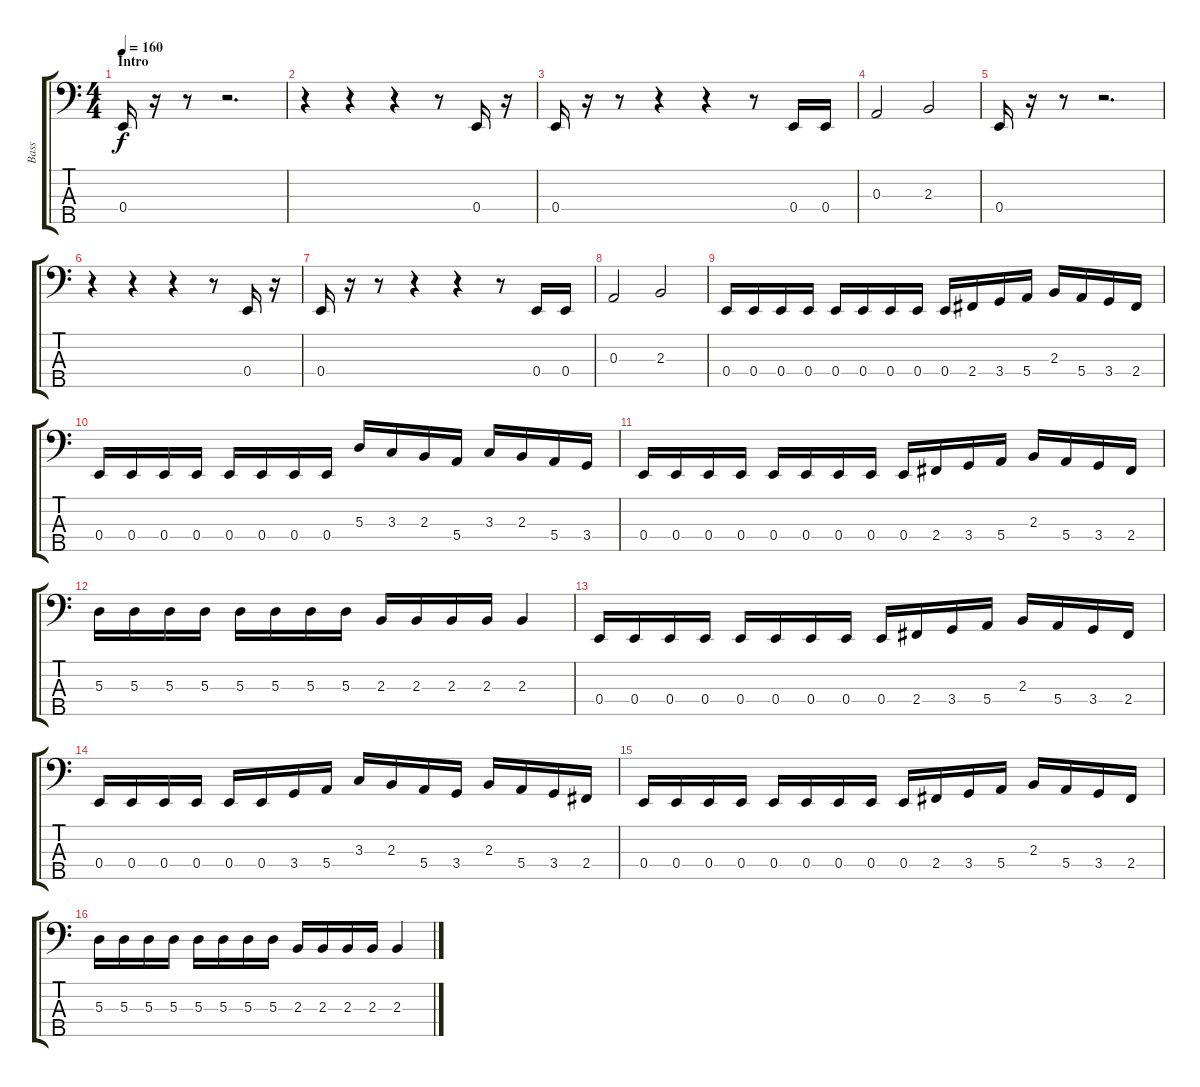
\track ("Bass" "Bass") {instrument electricbassfinger}
\staff {score tabs}
\tuning (G2 D2 A1 E1 B0) {hide}
\ts (4 4)
\section ("" "Intro")
\tempo 160
\clef f4
\ks c
0.4.16{dy f instrument electricbassfinger} r.16 r.8 r.2{d} |
r.4 r.4 r.4 r.8 0.4.16 r.16 |
0.4.16 r.16 r.8 r.4 r.4 r.8 0.4.16 0.4.16 |
0.3.2 2.3.2 |
0.4.16 r.16 r.8 r.2{d} |
r.4 r.4 r.4 r.8 0.4.16 r.16 |
0.4.16 r.16 r.8 r.4 r.4 r.8 0.4.16 0.4.16 |
0.3.2 2.3.2 |
0.4.16 0.4.16 0.4.16 0.4.16 0.4.16 0.4.16 0.4.16 0.4.16 0.4.16 2.4.16 3.4.16 5.4.16 2.3.16 5.4.16 3.4.16 2.4.16 |
0.4.16 0.4.16 0.4.16 0.4.16 0.4.16 0.4.16 0.4.16 0.4.16 5.3.16 3.3.16 2.3.16 5.4.16 3.3.16 2.3.16 5.4.16 3.4.16 |
0.4.16 0.4.16 0.4.16 0.4.16 0.4.16 0.4.16 0.4.16 0.4.16 0.4.16 2.4.16 3.4.16 5.4.16 2.3.16 5.4.16 3.4.16 2.4.16 |
5.3.16 5.3.16 5.3.16 5.3.16 5.3.16 5.3.16 5.3.16 5.3.16 2.3.16 2.3.16 2.3.16 2.3.16 2.3.4 |
0.4.16 0.4.16 0.4.16 0.4.16 0.4.16 0.4.16 0.4.16 0.4.16 0.4.16 2.4.16 3.4.16 5.4.16 2.3.16 5.4.16 3.4.16 2.4.16 |
0.4.16 0.4.16 0.4.16 0.4.16 0.4.16 0.4.16 3.4.16 5.4.16 3.3.16 2.3.16 5.4.16 3.4.16 2.3.16 5.4.16 3.4.16 2.4.16 |
0.4.16 0.4.16 0.4.16 0.4.16 0.4.16 0.4.16 0.4.16 0.4.16 0.4.16 2.4.16 3.4.16 5.4.16 2.3.16 5.4.16 3.4.16 2.4.16 |
5.3.16 5.3.16 5.3.16 5.3.16 5.3.16 5.3.16 5.3.16 5.3.16 2.3.16 2.3.16 2.3.16 2.3.16 2.3.4
